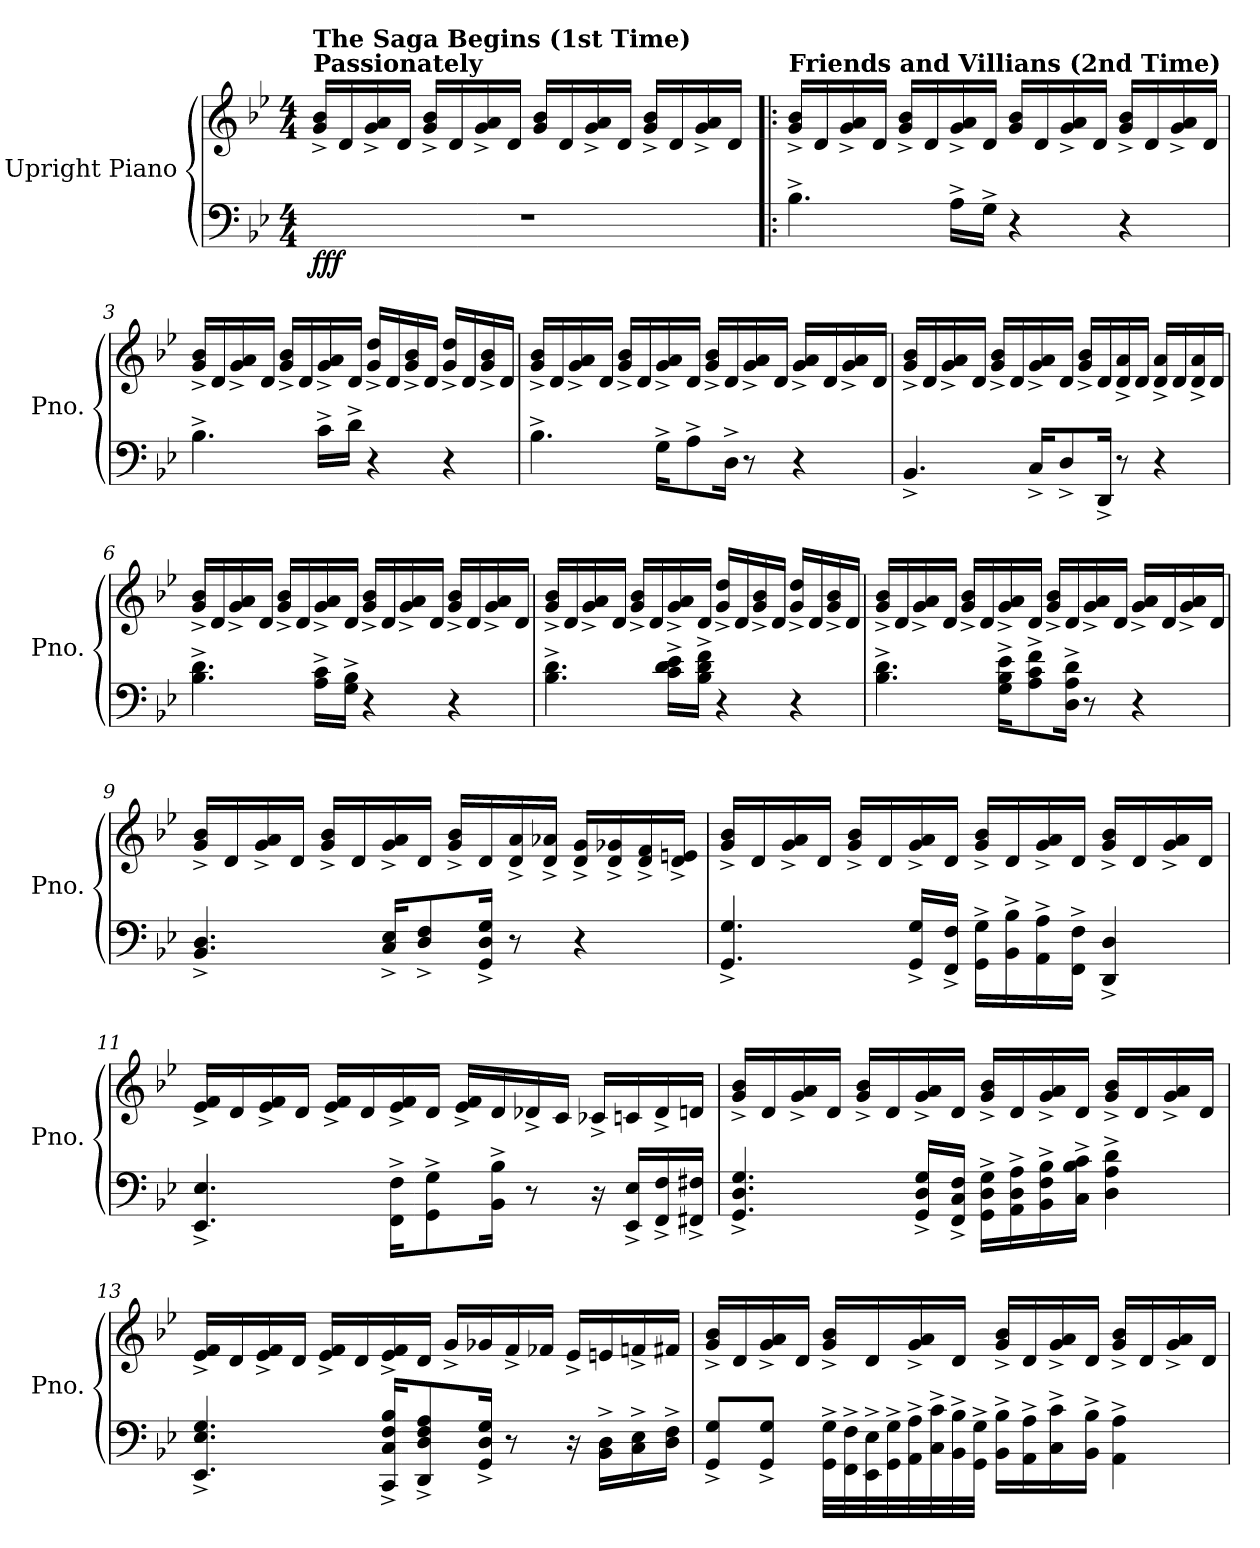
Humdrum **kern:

**kern	**kern	**dynam
*part1	*part1	*part1
*staff2	*staff1	*staff1/2
*I"Upright Piano	*	*
*I'Pno.	*	*
*clefF4	*clefG2	*
*k[b-e-]	*k[b-e-]	*
*M4/4	*M4/4	*
*MM80	*MM80	*
=1	=1	=1
!	!LO:TX:a:B:t=Passionately	!
!	!LO:TX:a:B:t=The Saga Begins (1st Time)	!
!	!	!LO:DY:b=2
1r	16g/^ 16b-/^LL	fff
.	16d/	.
.	16g/^ 16a/^	.
.	16d/JJ	.
.	16g/^ 16b-/^LL	.
.	16d/	.
.	16g/^ 16a/^	.
.	16d/JJ	.
.	16g/ 16b-/LL	.
.	16d/	.
.	16g/^ 16a/^	.
.	16d/JJ	.
.	16g/^ 16b-/^LL	.
.	16d/	.
.	16g/^ 16a/^	.
.	16d/JJ	.
=2!|:	=2!|:	=2!|:
!	!LO:TX:a:B:t=Friends and Villians (2nd Time)	!
4.B-^\	16g/^ 16b-/^LL	.
.	16d/	.
.	16g/^ 16a/^	.
.	16d/JJ	.
.	16g/^ 16b-/^LL	.
.	16d/	.
16A^\LL	16g/^ 16a/^	.
16G^\JJ	16d/JJ	.
4r	16g/ 16b-/LL	.
.	16d/	.
.	16g/^ 16a/^	.
.	16d/JJ	.
4r	16g/^ 16b-/^LL	.
.	16d/	.
.	16g/^ 16a/^	.
.	16d/JJ	.
!!LO:LB:g=z
=3	=3	=3
4.B-^\	16g/^ 16b-/^LL	.
.	16d/	.
.	16g/^ 16a/^	.
.	16d/JJ	.
.	16g/^ 16b-/^LL	.
.	16d/	.
16c^\LL	16g/^ 16a/^	.
16d^\JJ	16d/JJ	.
4r	16g/^ 16dd/^LL	.
.	16d/	.
.	16g/^ 16b-/^	.
.	16d/JJ	.
4r	16g/^ 16dd/^LL	.
.	16d/	.
.	16g/^ 16b-/^	.
.	16d/JJ	.
=4	=4	=4
4.B-^\	16g/^ 16b-/^LL	.
.	16d/	.
.	16g/^ 16a/^	.
.	16d/JJ	.
.	16g/^ 16b-/^LL	.
.	16d/	.
16G^\KL	16g/^ 16a/^	.
8A^\	16d/JJ	.
.	16g/^ 16b-/^LL	.
16D^\Jk	16d/	.
8r	16g/^ 16a/^	.
.	16d/JJ	.
4r	16g/^ 16a/^LL	.
.	16d/	.
.	16g/^ 16a/^	.
.	16d/JJ	.
!!LO:LB:g=z
=5	=5	=5
4.BB-^/	16g/^ 16b-/^LL	.
.	16d/	.
.	16g/^ 16a/^	.
.	16d/JJ	.
.	16g/^ 16b-/^LL	.
.	16d/	.
16C^/KL	16g/^ 16a/^	.
8D^/	16d/JJ	.
.	16g/^ 16b-/^LL	.
16DD^/Jk	16d/	.
8r	16d/^ 16a/^	.
.	16d/JJ	.
4r	16d/^ 16a/^LL	.
.	16d/	.
.	16d/^ 16a/^	.
.	16d/JJ	.
=6	=6	=6
4.B-\^ 4.d\^	16g/^ 16b-/^LL	.
.	16d/	.
.	16g/^ 16a/^	.
.	16d/JJ	.
.	16g/^ 16b-/^LL	.
.	16d/	.
16A\^ 16c\^LL	16g/^ 16a/^	.
16G\^ 16B-\^JJ	16d/JJ	.
4r	16g/^ 16b-/^LL	.
.	16d/	.
.	16g/^ 16a/^	.
.	16d/JJ	.
4r	16g/^ 16b-/^LL	.
.	16d/	.
.	16g/^ 16a/^	.
.	16d/JJ	.
!!LO:LB:g=z
=7	=7	=7
4.B-\^ 4.d\^	16g/^ 16b-/^LL	.
.	16d/	.
.	16g/^ 16a/^	.
.	16d/JJ	.
.	16g/^ 16b-/^LL	.
.	16d/	.
16c\^ 16d\^ 16e-\^LL	16g/^ 16a/^	.
16B-\^ 16d\^ 16f\^JJ	16d/JJ	.
4r	16g/^ 16dd/^LL	.
.	16d/	.
.	16g/^ 16b-/^	.
.	16d/JJ	.
4r	16g/^ 16dd/^LL	.
.	16d/	.
.	16g/^ 16b-/^	.
.	16d/JJ	.
=8	=8	=8
4.B-\^ 4.d\^	16g/^ 16b-/^LL	.
.	16d/	.
.	16g/^ 16a/^	.
.	16d/JJ	.
.	16g/^ 16b-/^LL	.
.	16d/	.
16G\^ 16B-\^ 16e-\^KL	16g/^ 16a/^	.
8A\^ 8c\^ 8f\^	16d/JJ	.
.	16g/^ 16b-/^LL	.
16D\^ 16A\^ 16d\^Jk	16d/	.
8r	16g/^ 16a/^	.
.	16d/JJ	.
4r	16g/^ 16a/^LL	.
.	16d/	.
.	16g/^ 16a/^	.
.	16d/JJ	.
!!LO:LB:g=z
=9	=9	=9
4.BB-/^ 4.D/^	16g/^ 16b-/^LL	.
.	16d/	.
.	16g/^ 16a/^	.
.	16d/JJ	.
.	16g/^ 16b-/^LL	.
.	16d/	.
16C/^ 16E-/^KL	16g/^ 16a/^	.
8D/^ 8F/^	16d/JJ	.
.	16g/^ 16b-/^LL	.
16GG/^ 16D/^ 16G/^Jk	16d/	.
8r	16d/^ 16a/^	.
.	16d/^ 16a-X/^JJ	.
4r	16d/^ 16g/^LL	.
.	16d/^ 16g-X/^	.
.	16d/^ 16f/^	.
.	16d/^ 16en/^JJ	.
=10	=10	=10
4.GG/^ 4.G/^	16g/^ 16b-/^LL	.
.	16d/	.
.	16g/^ 16a/^	.
.	16d/JJ	.
.	16g/^ 16b-/^LL	.
.	16d/	.
16GG/^ 16G/^LL	16g/^ 16a/^	.
16FF/^ 16F/^JJ	16d/JJ	.
16GG\^ 16G\^LL	16g/^ 16b-/^LL	.
16BB-\^ 16B-\^	16d/	.
16AA\^ 16A\^	16g/^ 16a/^	.
16FF\^ 16F\^JJ	16d/JJ	.
4DD/^ 4D/^	16g/^ 16b-/^LL	.
.	16d/	.
.	16g/^ 16a/^	.
.	16d/JJ	.
!!LO:PB:g=z
=11	=11	=11
4.EE-/^ 4.E-/^	16e-/^ 16f/^LL	.
.	16d/	.
.	16e-/^ 16f/^	.
.	16d/JJ	.
.	16e-/^ 16f/^LL	.
.	16d/	.
16FF\^ 16F\^KL	16e-/^ 16f/^	.
8GG\^ 8G\^	16d/JJ	.
.	16e-/^ 16f/^LL	.
16BB-\^ 16B-\^Jk	16d/	.
8r	16d-X^/	.
.	16c/JJ	.
16r	16c-X^/LL	.
16EE-/^ 16E-/^LL	16cn/	.
16FF/^ 16F/^	16d-^/	.
16FF#X/^ 16F#X/^JJ	16dn/JJ	.
=12	=12	=12
4.GG/^ 4.D/^ 4.G/^	16g/^ 16b-/^LL	.
.	16d/	.
.	16g/^ 16a/^	.
.	16d/JJ	.
.	16g/^ 16b-/^LL	.
.	16d/	.
16GG/^ 16D/^ 16G/^LL	16g/^ 16a/^	.
16FF/^ 16C/^ 16F/^JJ	16d/JJ	.
16GG\^ 16D\^ 16G\^LL	16g/^ 16b-/^LL	.
16AA\^ 16D\^ 16A\^	16d/	.
16BB-\^ 16F\^ 16B-\^	16g/^ 16a/^	.
16C\^ 16B-\^ 16c\^JJ	16d/JJ	.
4D\^ 4A\^ 4d\^	16g/^ 16b-/^LL	.
.	16d/	.
.	16g/^ 16a/^	.
.	16d/JJ	.
!!LO:LB:g=z
=13	=13	=13
4.EE-/^ 4.E-/^ 4.G/^	16e-/^ 16f/^LL	.
.	16d/	.
.	16e-/^ 16f/^	.
.	16d/JJ	.
.	16e-/^ 16f/^LL	.
.	16d/	.
16CC/^ 16C/^ 16F/^ 16B-/^KL	16e-/^ 16f/^	.
8DD/^ 8D/^ 8F/^ 8A/^	16d/JJ	.
.	16g^/LL	.
16GG/^ 16D/^ 16G/^Jk	16g-X/	.
8r	16f^/	.
.	16f-X/JJ	.
16r	16e-^/LL	.
16BB-\^ 16D\^LL	16en/	.
16C\^ 16E-\^	16fn^/	.
16D\^ 16F\^JJ	16f#X/JJ	.
=14	=14	=14
8GG/^ 8G/^L	16g/^ 16b-/^LL	.
.	16d/	.
8GG/^ 8G/^J	16g/^ 16a/^	.
.	16d/JJ	.
32GG\^ 32G\^LLL	16g/^ 16b-/^LL	.
32FF\^ 32F\^	.	.
32EE-\^ 32E-\^	16d/	.
32GG\^ 32G\^	.	.
32AA\^ 32A\^	16g/^ 16a/^	.
32C\^ 32c\^	.	.
32BB-\^ 32B-\^	16d/JJ	.
32GG\^ 32G\^JJJ	.	.
16BB-\^ 16B-\^LL	16g/^ 16b-/^LL	.
16AA\^ 16A\^	16d/	.
16C\^ 16c\^	16g/^ 16a/^	.
16BB-\^ 16B-\^JJ	16d/JJ	.
4AA\^ 4A\^	16g/^ 16b-/^LL	.
.	16d/	.
.	16g/^ 16a/^	.
.	16d/JJ	.
=	=	=
*-	*-	*-
